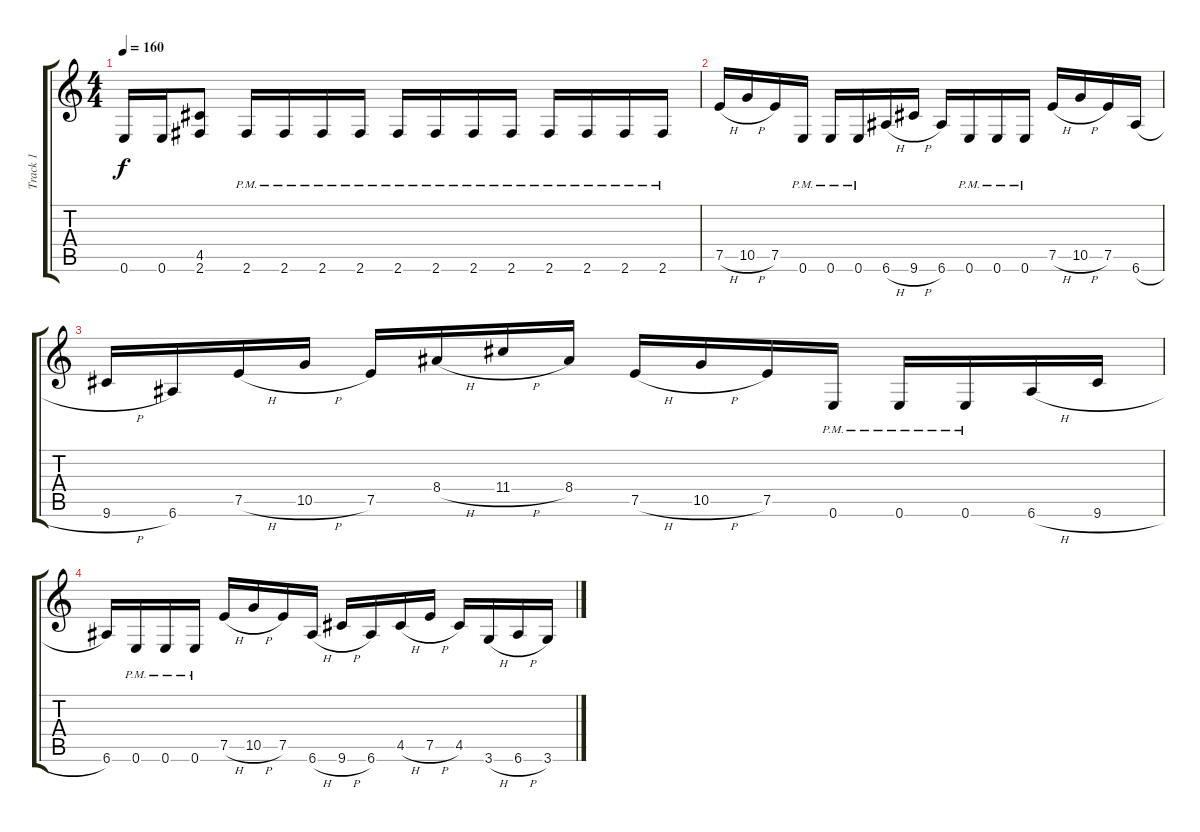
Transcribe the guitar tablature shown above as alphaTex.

\track ("Track 1" "Track 1") {instrument overdrivenguitar}
\staff {score tabs}
\tuning (E4 B3 G3 D3 A2 E2) {hide}
\ts (4 4)
\tempo 160
\clef g2
\ks c
0.6.16{dy f} 0.6.16 (4.5 2.6).8 2.6{pm}.16 2.6{pm}.16 2.6{pm}.16 2.6{pm}.16 2.6{pm}.16 2.6{pm}.16 2.6{pm}.16 2.6{pm}.16 2.6{pm}.16 2.6{pm}.16 2.6{pm}.16 2.6{pm}.16 |
7.5{h}.16 10.5{h}.16 7.5.16 0.6{pm}.16 0.6{pm}.16 0.6{pm}.16 6.6{h}.16 9.6{h}.16 6.6.16 0.6{pm}.16 0.6{pm}.16 0.6{pm}.16 7.5{h}.16 10.5{h}.16 7.5.16 6.6{h}.16 |
9.6{h}.16 6.6.16 7.5{h}.16 10.5{h}.16 7.5.16 8.4{h}.16 11.4{h}.16 8.4.16 7.5{h}.16 10.5{h}.16 7.5.16 0.6{pm}.16 0.6{pm}.16 0.6{pm}.16 6.6{h}.16 9.6{h}.16 |
6.6.16 0.6{pm}.16 0.6{pm}.16 0.6{pm}.16 7.5{h}.16 10.5{h}.16 7.5.16 6.6{h}.16 9.6{h}.16 6.6.16 4.5{h}.16 7.5{h}.16 4.5.16 3.6{h}.16 6.6{h}.16 3.6.16
